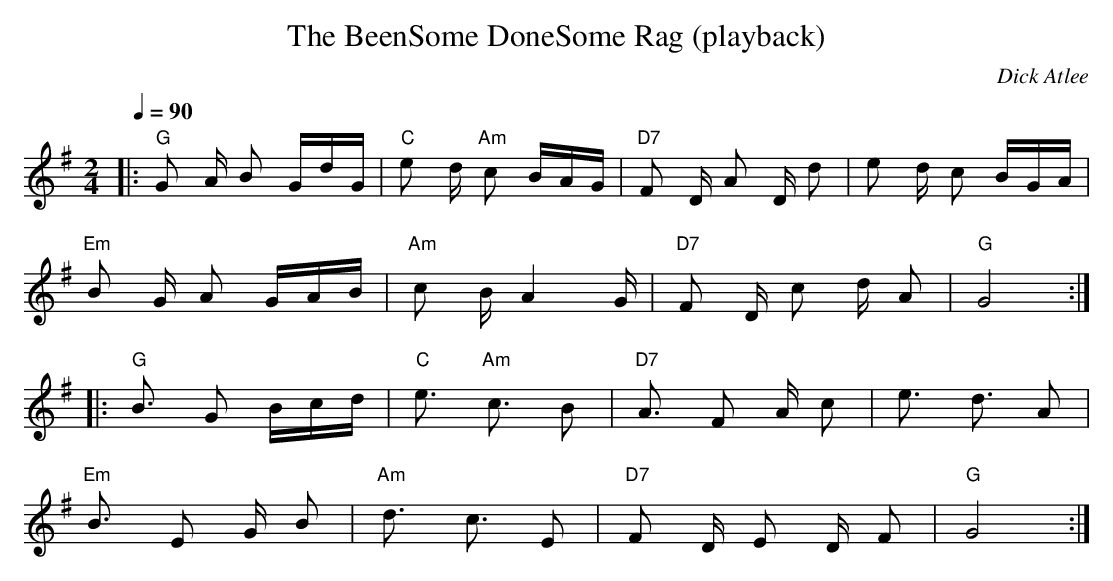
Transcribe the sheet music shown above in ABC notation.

X:1
T:The BeenSome DoneSome Rag (playback)
M:2/4
L:1/16
Q:1/4=90
C:Dick Atlee
K:G
|: "G" G2 A B2 GdG | "C" e2 d "Am" c2 BAG |
"D7" F2 D A2 D d2 | e2 d c2 BGA | !
"Em" B2 G A2 GAB | "Am" c2 B A4 G | "D7" F2 D c2 d A2 | "G" G8 :| !
|: "G" B3 G2 Bcd | "C" e3 "Am" c3 B2 |
"D7" A3 F2 A c2 | e3 d3 A2 | !
"Em" B3 E2 G B2 | "Am" d3 c3 E2 | "D7" F2 D E2 D F2 | "G" G8 :|
